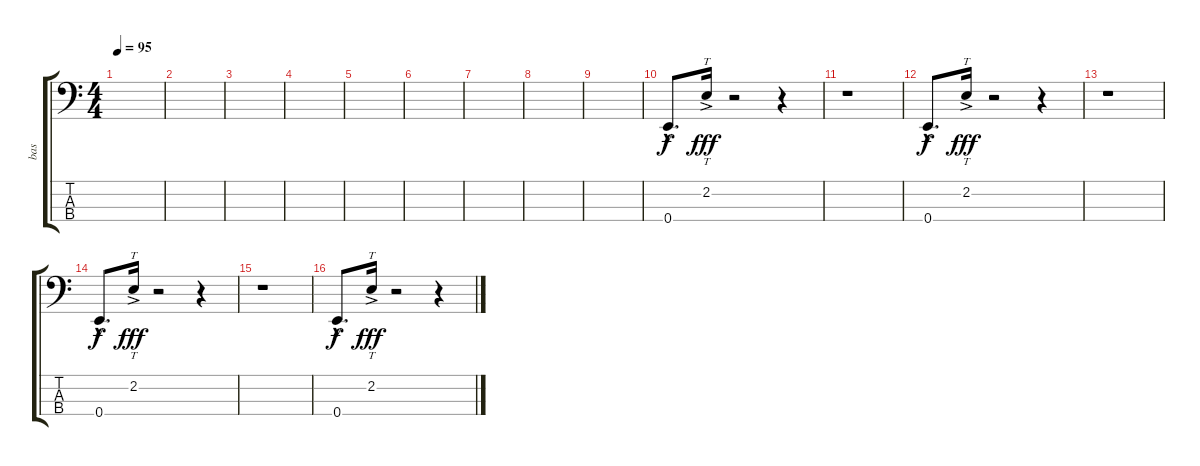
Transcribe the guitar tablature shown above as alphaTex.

\track ("bas" "bas") {instrument electricbassfinger}
\staff {score tabs}
\tuning (G2 D2 A1 E1) {hide}
\ts (4 4)
\tempo 95
\clef f4
\ks c
|
|
|
|
|
|
|
|
|
0.4{hac}.8{d} 2.2{ac}.16{tt dy fff} r.2 r.4 |
r.1 |
0.4{hac}.8{d dy f} 2.2{ac}.16{tt dy fff} r.2 r.4 |
r.1 |
0.4{hac}.8{d dy f} 2.2{ac}.16{tt dy fff} r.2 r.4 |
r.1 |
0.4{hac}.8{d dy f} 2.2{ac}.16{tt dy fff} r.2 r.4
